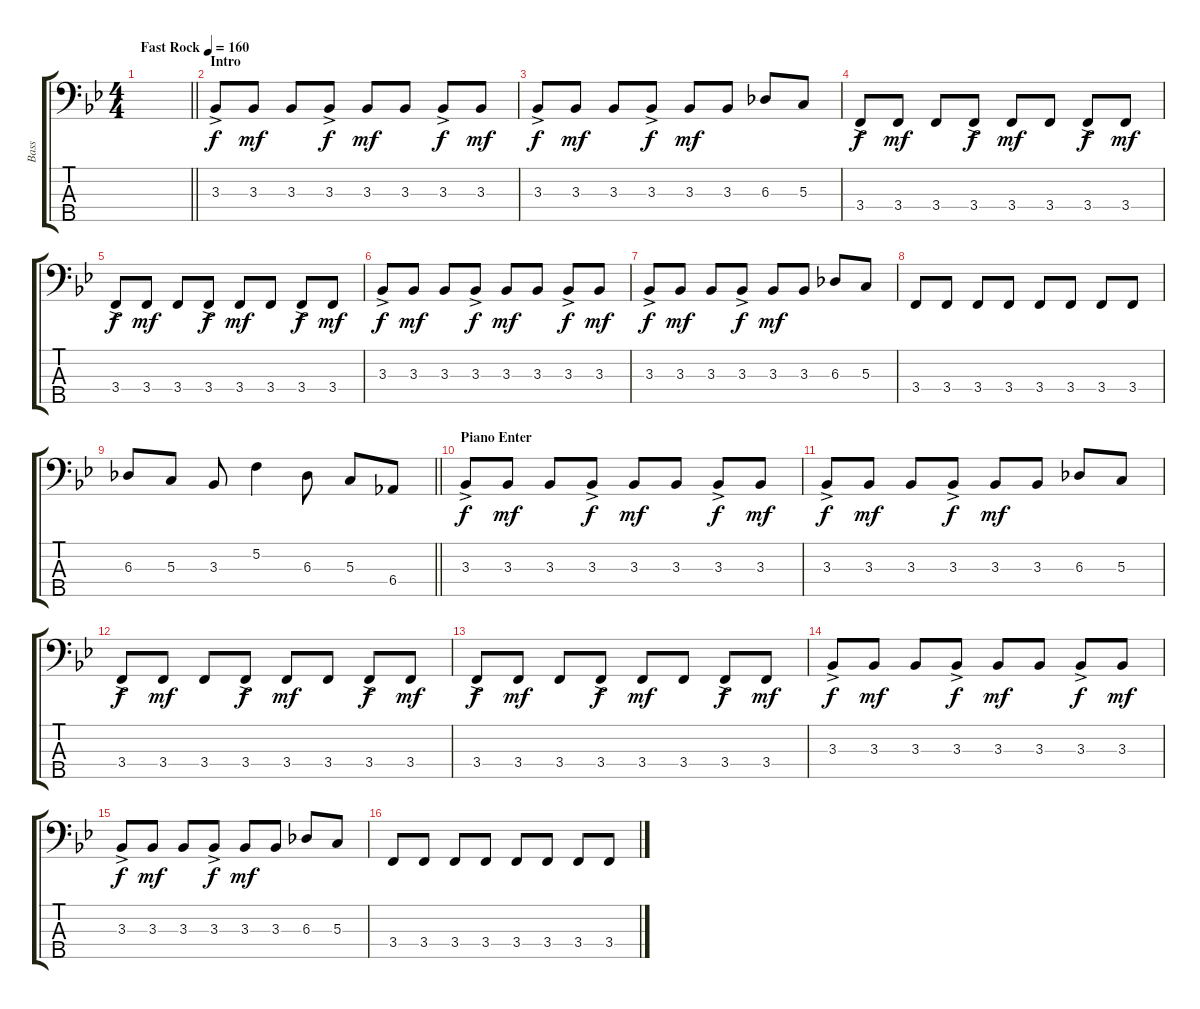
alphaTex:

\track ("Bass" "Bass") {instrument electricbassfinger}
\staff {score tabs}
\tuning (F2 C2 G1 D1 A0) {hide}
\ts (4 4)
\tempo (160 "Fast Rock")
\clef f4
\barLineRight lightlight
\ks bb
|
\section ("" "Intro")
3.3{ac}.8 3.3.8{dy mf} 3.3.8 3.3{ac}.8{dy f} 3.3.8{dy mf} 3.3.8 3.3{ac}.8{dy f} 3.3.8{dy mf} |
3.3{ac}.8{dy f} 3.3.8{dy mf} 3.3.8 3.3{ac}.8{dy f} 3.3.8{dy mf} 3.3.8 6.3.8 5.3.8 |
3.4{ac}.8{dy f} 3.4.8{dy mf} 3.4.8 3.4{ac}.8{dy f} 3.4.8{dy mf} 3.4.8 3.4{ac}.8{dy f} 3.4.8{dy mf} |
3.4{ac}.8{dy f} 3.4.8{dy mf} 3.4.8 3.4{ac}.8{dy f} 3.4.8{dy mf} 3.4.8 3.4{ac}.8{dy f} 3.4.8{dy mf} |
3.3{ac}.8{dy f} 3.3.8{dy mf} 3.3.8 3.3{ac}.8{dy f} 3.3.8{dy mf} 3.3.8 3.3{ac}.8{dy f} 3.3.8{dy mf} |
3.3{ac}.8{dy f} 3.3.8{dy mf} 3.3.8 3.3{ac}.8{dy f} 3.3.8{dy mf} 3.3.8 6.3.8 5.3.8 |
3.4.8 3.4.8 3.4.8 3.4.8 3.4.8 3.4.8 3.4.8 3.4.8 |
\barLineRight lightlight
6.3.8 5.3.8 3.3.8 5.2.4 6.3.8 5.3.8 6.4.8 |
\section ("" "Piano Enter")
3.3{ac}.8{dy f} 3.3.8{dy mf} 3.3.8 3.3{ac}.8{dy f} 3.3.8{dy mf} 3.3.8 3.3{ac}.8{dy f} 3.3.8{dy mf} |
3.3{ac}.8{dy f} 3.3.8{dy mf} 3.3.8 3.3{ac}.8{dy f} 3.3.8{dy mf} 3.3.8 6.3.8 5.3.8 |
3.4{ac}.8{dy f} 3.4.8{dy mf} 3.4.8 3.4{ac}.8{dy f} 3.4.8{dy mf} 3.4.8 3.4{ac}.8{dy f} 3.4.8{dy mf} |
3.4{ac}.8{dy f} 3.4.8{dy mf} 3.4.8 3.4{ac}.8{dy f} 3.4.8{dy mf} 3.4.8 3.4{ac}.8{dy f} 3.4.8{dy mf} |
3.3{ac}.8{dy f} 3.3.8{dy mf} 3.3.8 3.3{ac}.8{dy f} 3.3.8{dy mf} 3.3.8 3.3{ac}.8{dy f} 3.3.8{dy mf} |
3.3{ac}.8{dy f} 3.3.8{dy mf} 3.3.8 3.3{ac}.8{dy f} 3.3.8{dy mf} 3.3.8 6.3.8 5.3.8 |
3.4.8 3.4.8 3.4.8 3.4.8 3.4.8 3.4.8 3.4.8 3.4.8
